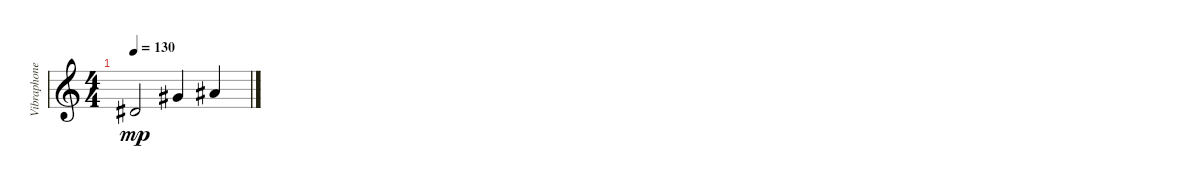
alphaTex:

\track ("Vibraphone" "Vibraphone") {instrument vibraphone}
\staff {score}
\tuning (E4 B3 G3 D3 A2 E2 B1) {hide}
\ts (4 4)
\tempo 130
\clef g2
\ks c
4.2{t}.2{dy mp} 4.1.4 6.1.4
